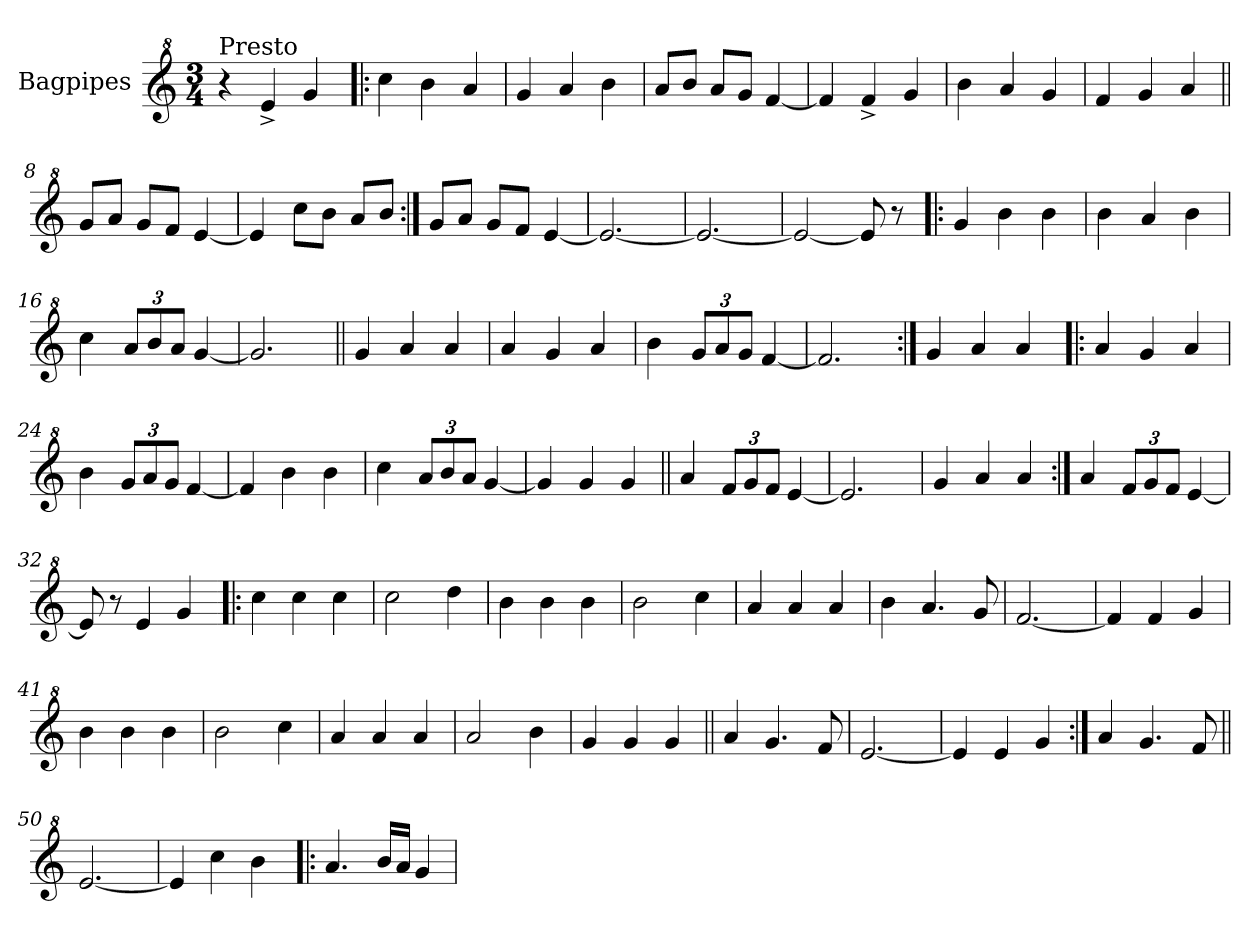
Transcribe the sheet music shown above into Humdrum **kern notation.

**kern
*part1
*staff1
*I"Bagpipes
*I'Bag
*clefG^2
*k[]
*C:
*M3/4
=1
!LO:TX:a:t=Presto
4r
4ee^/
4gg/
=2!|:
4ccc\
4bb\
4aa/
=3
4gg/
4aa/
4bb\
=4
8aa/L
8bb/J
8aa/L
8gg/J
[4ff/
=5
4ff/]
4ff^/
4gg/
=6
4bb\
4aa/
4gg/
=7
4ff/
4gg/
4aa/
=8||
8gg/L
8aa/J
8gg/L
8ff/J
[4ee/
=9
4ee/]
8ccc\L
8bb\J
8aa/L
8bb/J
=10:|!
8gg/L
8aa/J
8gg/L
8ff/J
[4ee/
!!LO:LB:g=z
=11
2.ee/_
=12
2.ee/_
=13
2ee/_
8ee/]
8r
=14!|:
4gg/
4bb\
4bb\
=15
4bb\
4aa/
4bb\
=16
4ccc\
*Xbrackettup
12aa/L
12bb/
12aa/J
[4gg/
=17
2.gg/]
=18||
4gg/
4aa/
4aa/
=19
4aa/
4gg/
4aa/
=20
4bb\
12gg/L
12aa/
12gg/J
[4ff/
=21
2.ff/]
=22:|!
4gg/
4aa/
4aa/
=23!|:
4aa/
4gg/
4aa/
!!LO:LB:g=z
=24
4bb\
12gg/L
12aa/
12gg/J
[4ff/
=25
4ff/]
4bb\
4bb\
=26
4ccc\
12aa/L
12bb/
12aa/J
[4gg/
=27
4gg/]
4gg/
4gg/
=28||
4aa/
12ff/L
12gg/
12ff/J
[4ee/
=29
2.ee/]
=30
4gg/
4aa/
4aa/
=31:|!
4aa/
12ff/L
12gg/
12ff/J
[4ee/
=32
8ee/]
8r
4ee/
4gg/
=33!|:
4ccc\
4ccc\
4ccc\
=34
2ccc\
4ddd\
!!LO:LB:g=z
=35
4bb\
4bb\
4bb\
=36
2bb\
4ccc\
=37
4aa/
4aa/
4aa/
=38
4bb\
4.aa/
8gg/
=39
[2.ff/
=40
4ff/]
4ff/
4gg/
=41
4bb\
4bb\
4bb\
=42
2bb\
4ccc\
=43
4aa/
4aa/
4aa/
=44
2aa/
4bb\
=45
4gg/
4gg/
4gg/
=46||
4aa/
4.gg/
8ff/
=47
[2.ee/
!!LO:LB:g=z
=48
4ee/]
4ee/
4gg/
=49:|!
4aa/
4.gg/
8ff/
=50||
[2.ee/
=51
4ee/]
4ccc\
4bb\
=52!|:
4.aa/
16bb/LL
16aa/JJ
4gg/
=
*-
